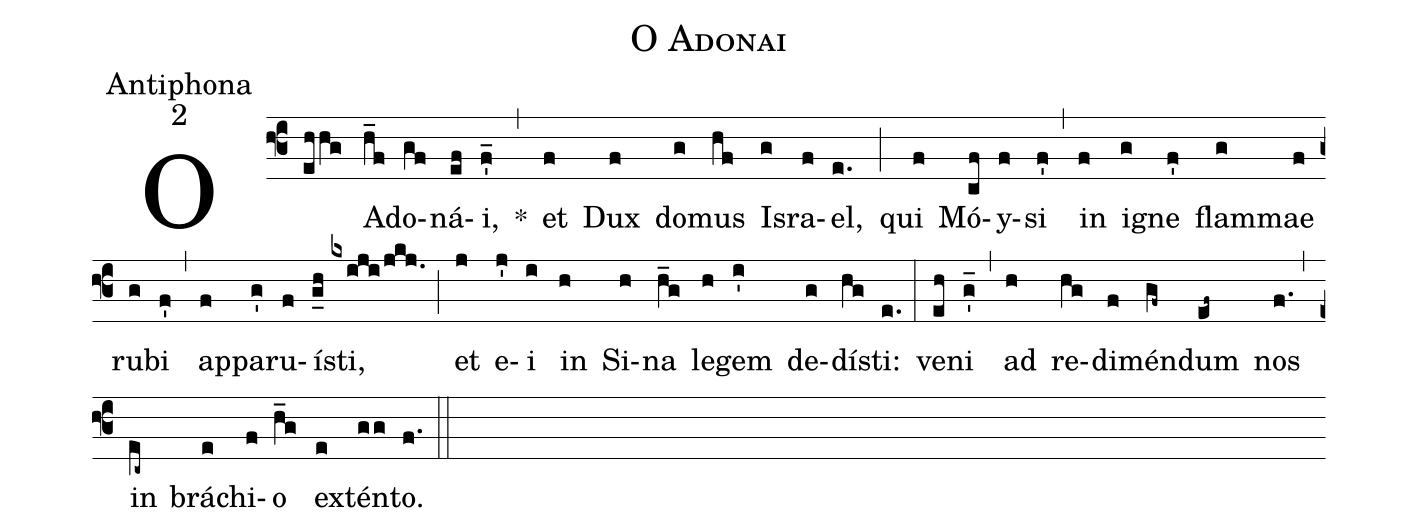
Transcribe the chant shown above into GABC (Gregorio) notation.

name:O Adonai;
office-part:Antiphona;
mode:2;
%%
(f3) O(ehhg) Ad(h_f)o(gf)ná(ef)i,(f'_) *(,) et(f) Dux(f) do(g)mus(hf) Is(g)ra(f)el,(e.) (;) qui(f) Mó(cf)y(f)si(f') (,) in(f) i(g)gne(f') flam(g)mae(f) ru(g)bi(f') (,) ap(f)pa(g')ru(f)í(g_h)sti,(kxiji/jkj.) (;) et(j) e(j')i(i) in(h) Si(h)na(h_g) le(h)gem(i') de(g)dí(hg)sti:(e.) (:) ve(eh)ni(g'_) (,) ad(h) re(hg)di(f)mén(gf~)dum(ef~) nos(f.) (,) in(ec~) brá(e)chi(f)o(h_g) ex(e)tén(gg)to.(f.) (::)
